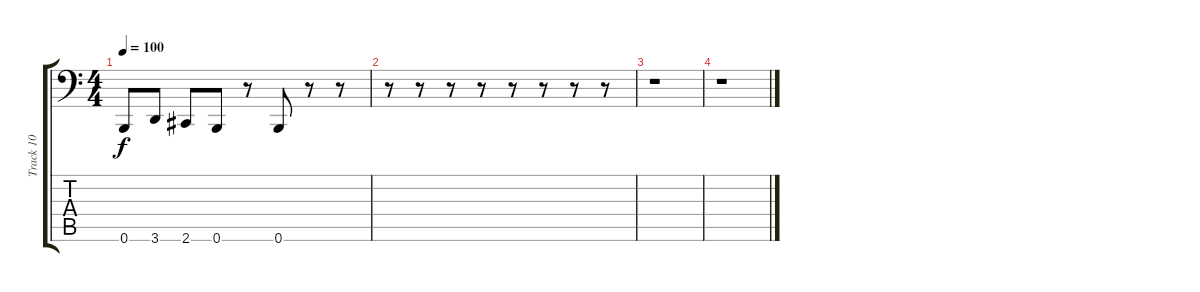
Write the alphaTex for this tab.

\track ("Track 10" "Track 10") {instrument electricbassfinger}
\staff {score tabs}
\tuning (E4 B3 E2 B1 Gb1 B0) {hide}
\ts (4 4)
\tempo 100
\clef f4
\ks c
0.6.8{dy f} 3.6.8 2.6.8 0.6.8 r.8 0.6.8 r.8 r.8 |
r.8 r.8 r.8 r.8 r.8 r.8 r.8 r.8 |
r.1 |
r.1
